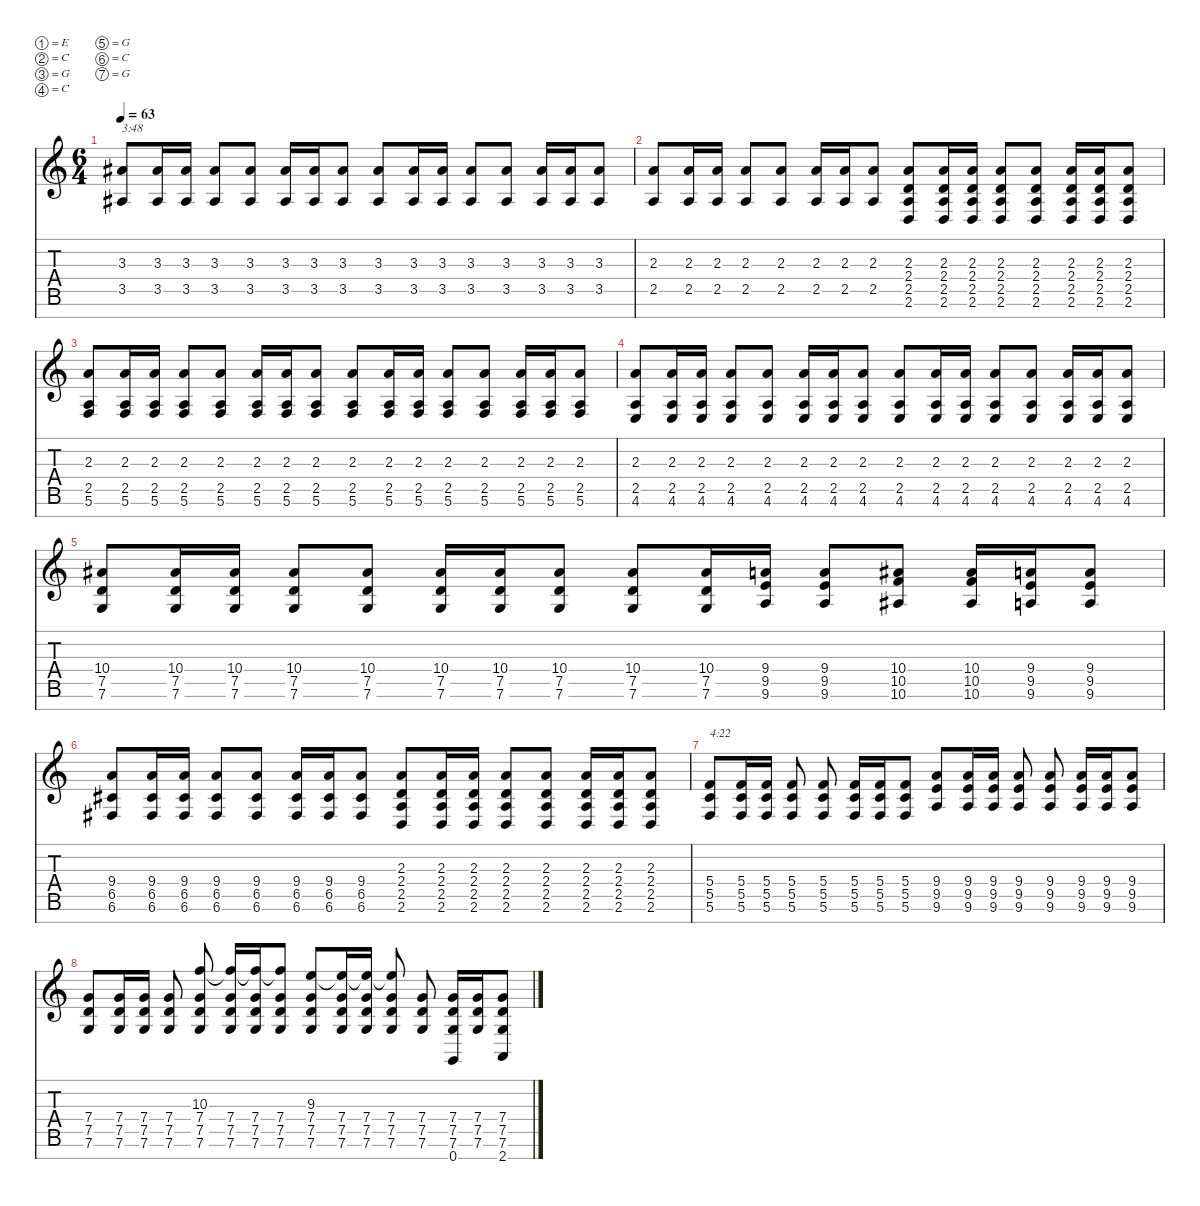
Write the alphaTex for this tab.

\defaultSystemsLayout 4
\hideDynamics
\bracketExtendMode nobrackets
\singleTrackTrackNamePolicy hidden
\multiTrackTrackNamePolicy hidden
\otherSystemsTrackNameOrientation horizontal
\track ("Guitar 1" "dist.guit.") {defaultSystemsLayout 4 mute instrument distortionguitar}
\staff {score tabs}
\tuning (E4 C4 G3 C3 G2 C2 G1)
\ts (6 4)
\tempo 63
\clef g2
\ks c
(3.3{acc #} 3.5{acc #}).8{txt "3:48" dy f beam Up} (3.3{acc #} 3.5{acc #}).16{dy mf beam Up} (3.3{acc #} 3.5{acc #}).16{beam Up} (3.3{acc #} 3.5{acc #}).8{beam Up} (3.3{acc #} 3.5{acc #}).8{beam Up} (3.3{acc #} 3.5{acc #}).16{beam Up} (3.3{acc #} 3.5{acc #}).16{beam Up} (3.3{acc #} 3.5{acc #}).8{beam Up} (3.3{acc #} 3.5{acc #}).8{beam Up} (3.3{acc #} 3.5{acc #}).16{beam Up} (3.3{acc #} 3.5{acc #}).16{beam Up} (3.3{acc #} 3.5{acc #}).8{beam Up} (3.3{acc #} 3.5{acc #}).8{beam Up} (3.3{acc #} 3.5{acc #}).16{beam Up} (3.3{acc #} 3.5{acc #}).16{beam Up} (3.3{acc #} 3.5{acc #}).8{beam Up} |
(2.3 2.5).8{dy f beam Up} (2.3 2.5).16{dy mf beam Up} (2.3 2.5).16{beam Up} (2.3 2.5).8{beam Up} (2.3 2.5).8{beam Up} (2.3 2.5).16{beam Up} (2.3 2.5).16{beam Up} (2.3 2.5).8{beam Up} (2.3 2.4 2.5 2.6).8{beam Up} (2.3 2.4 2.5 2.6).16{beam Up} (2.3 2.4 2.5 2.6).16{beam Up} (2.3 2.4 2.5 2.6).8{beam Up} (2.3 2.4 2.5 2.6).8{beam Up} (2.3 2.4 2.5 2.6).16{beam Up} (2.3 2.4 2.5 2.6).16{beam Up} (2.3 2.4 2.5 2.6).8{beam Up} |
(2.3 2.5 5.6).8{dy f beam Up} (2.3 2.5 5.6).16{dy mf beam Up} (2.3 2.5 5.6).16{beam Up} (2.3 2.5 5.6).8{beam Up} (2.3 2.5 5.6).8{beam Up} (2.3 2.5 5.6).16{beam Up} (2.3 2.5 5.6).16{beam Up} (2.3 2.5 5.6).8{beam Up} (2.3 2.5 5.6).8{beam Up} (2.3 2.5 5.6).16{beam Up} (2.3 2.5 5.6).16{beam Up} (2.3 2.5 5.6).8{beam Up} (2.3 2.5 5.6).8{beam Up} (2.3 2.5 5.6).16{beam Up} (2.3 2.5 5.6).16{beam Up} (2.3 2.5 5.6).8{beam Up} |
(2.3 2.5 4.6).8{beam Up} (2.3 2.5 4.6).16{beam Up} (2.3 2.5 4.6).16{beam Up} (2.3 2.5 4.6).8{beam Up} (2.3 2.5 4.6).8{beam Up} (2.3 2.5 4.6).16{beam Up} (2.3 2.5 4.6).16{beam Up} (2.3 2.5 4.6).8{beam Up} (2.3 2.5 4.6).8{beam Up} (2.3 2.5 4.6).16{beam Up} (2.3 2.5 4.6).16{beam Up} (2.3 2.5 4.6).8{beam Up} (2.3 2.5 4.6).8{beam Up} (2.3 2.5 4.6).16{beam Up} (2.3 2.5 4.6).16{beam Up} (2.3 2.5 4.6).8{beam Up} |
(10.4{acc #} 7.5 7.6).8{beam Up} (10.4{acc #} 7.5 7.6).16{beam Up} (10.4{acc #} 7.5 7.6).16{beam Up} (10.4{acc #} 7.5 7.6).8{beam Up} (10.4{acc #} 7.5 7.6).8{beam Up} (10.4{acc #} 7.5 7.6).16{beam Up} (10.4{acc #} 7.5 7.6).16{beam Up} (10.4{acc #} 7.5 7.6).8{beam Up} (10.4{acc #} 7.5 7.6).8{beam Up} (10.4{acc #} 7.5 7.6).16{beam Up} (9.4 9.5 9.6).16{beam Up} (9.4 9.5 9.6).8{beam Up} (10.4{acc #} 10.5 10.6{acc #}).8{beam Up} (10.4{acc #} 10.5 10.6{acc #}).16{beam Up} (9.4 9.5 9.6).16{beam Up} (9.4 9.5 9.6).8{beam Up} |
(9.4 6.5{acc #} 6.6{acc #}).8{beam Up} (9.4 6.5{acc #} 6.6{acc #}).16{beam Up} (9.4 6.5{acc #} 6.6{acc #}).16{beam Up} (9.4 6.5{acc #} 6.6{acc #}).8{beam Up} (9.4 6.5{acc #} 6.6{acc #}).8{beam Up} (9.4 6.5{acc #} 6.6{acc #}).16{beam Up} (9.4 6.5{acc #} 6.6{acc #}).16{beam Up} (9.4 6.5{acc #} 6.6{acc #}).8{beam Up} (2.3 2.4 2.5 2.6).8{beam Up} (2.3 2.4 2.5 2.6).16{beam Up} (2.3 2.4 2.5 2.6).16{beam Up} (2.3 2.4 2.5 2.6).8{beam Up} (2.3 2.4 2.5 2.6).8{beam Up} (2.3 2.4 2.5 2.6).16{beam Up} (2.3 2.4 2.5 2.6).16{beam Up} (2.3 2.4 2.5 2.6).8{beam Up} |
(5.4 5.5 5.6).8{txt "4:22" beam Up} (5.4 5.5 5.6).16{beam Up} (5.4 5.5 5.6).16{beam Up} (5.4 5.5 5.6).8{beam Up beam split} (5.4 5.5 5.6).8{beam Up} (5.4 5.5 5.6).16{beam Up} (5.4 5.5 5.6).16{beam Up} (5.4 5.5 5.6).8{beam Up} (9.4 9.5 9.6).8{beam Up} (9.4 9.5 9.6).16{beam Up} (9.4 9.5 9.6).16{beam Up} (9.4 9.5 9.6).8{beam Up beam split} (9.4 9.5 9.6).8{beam Up} (9.4 9.5 9.6).16{beam Up} (9.4 9.5 9.6).16{beam Up} (9.4 9.5 9.6).8{beam Up} |
(7.4 7.5 7.6).8{beam Up} (7.4 7.5 7.6).16{beam Up} (7.4 7.5 7.6).16{beam Up} (7.4 7.5 7.6).8{beam Up beam split} (10.3 7.4 7.5 7.6).8{beam Up} (10.3{t} 7.4 7.5 7.6).16{dy f beam Up} (10.3{t} 7.4 7.5 7.6).16{beam Up} (10.3{t} 7.4 7.5 7.6).8{beam Up} (9.3 7.4 7.5 7.6).8{dy mf beam Up} (9.3{t} 7.4 7.5 7.6).16{dy f beam Up} (9.3{t} 7.4 7.5 7.6).16{beam Up} (9.3{t} 7.4 7.5 7.6).8{beam Up beam split} (7.4 7.5 7.6).8{dy mf beam Up} (7.4 7.5 7.6 0.7).16{beam Up} (7.4 7.5 7.6).16{beam Up} (7.4 7.5 7.6 2.7).8{beam Up}
